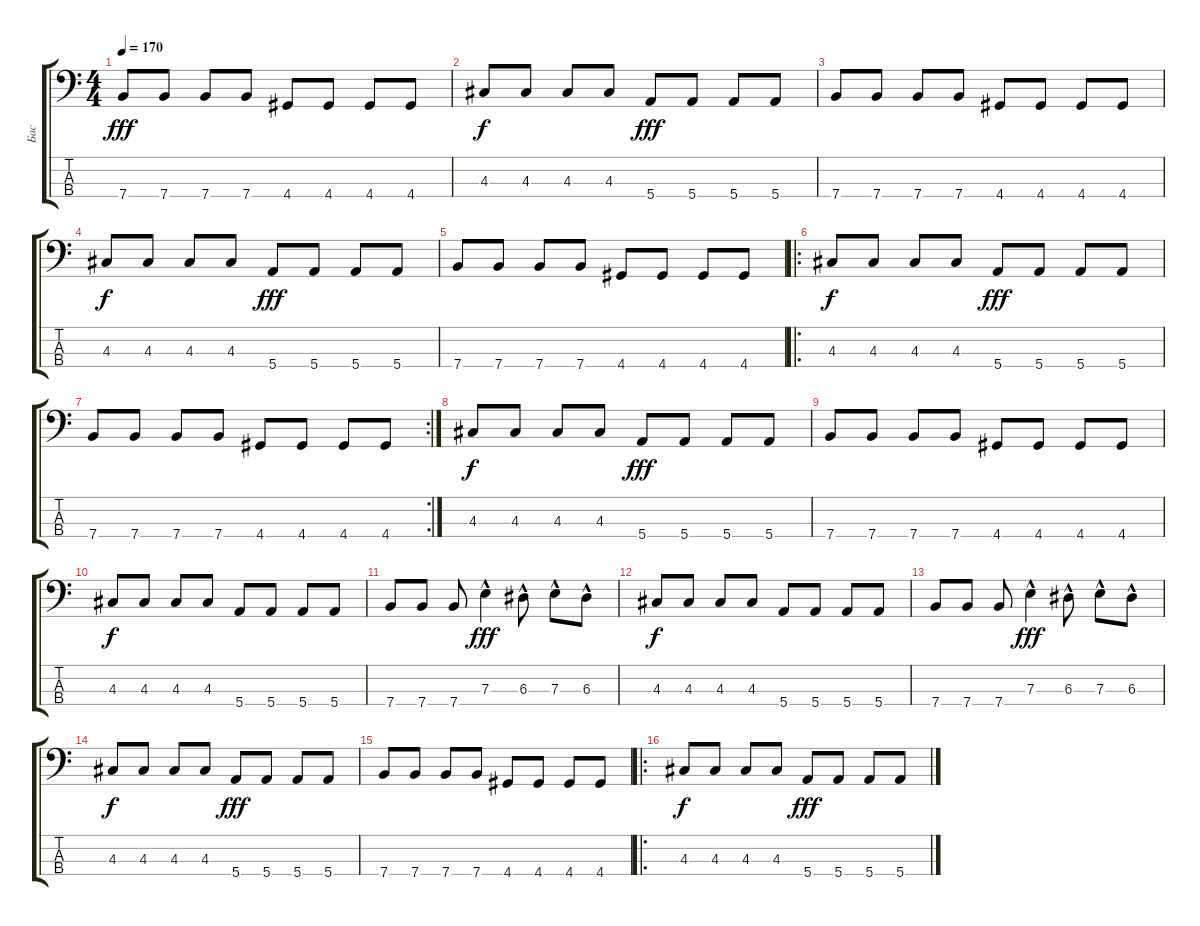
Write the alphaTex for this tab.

\track ("Бас" "Бас") {instrument slapbass1}
\staff {score tabs}
\tuning (G2 D2 A1 E1) {hide}
\ts (4 4)
\tempo 170
\clef f4
\ks c
7.4.8{dy fff} 7.4.8 7.4.8 7.4.8 4.4.8 4.4.8 4.4.8 4.4.8 |
4.3.8{dy f} 4.3.8 4.3.8 4.3.8 5.4.8{dy fff} 5.4.8 5.4.8 5.4.8 |
7.4.8 7.4.8 7.4.8 7.4.8 4.4.8 4.4.8 4.4.8 4.4.8 |
4.3.8{dy f} 4.3.8 4.3.8 4.3.8 5.4.8{dy fff} 5.4.8 5.4.8 5.4.8 |
7.4.8 7.4.8 7.4.8 7.4.8 4.4.8 4.4.8 4.4.8 4.4.8 |
\ro
4.3.8{dy f} 4.3.8 4.3.8 4.3.8 5.4.8{dy fff} 5.4.8 5.4.8 5.4.8 |
\rc 2
7.4.8 7.4.8 7.4.8 7.4.8 4.4.8 4.4.8 4.4.8 4.4.8 |
4.3.8{dy f} 4.3.8 4.3.8 4.3.8 5.4.8{dy fff} 5.4.8 5.4.8 5.4.8 |
7.4.8 7.4.8 7.4.8 7.4.8 4.4.8 4.4.8 4.4.8 4.4.8 |
4.3.8{dy f} 4.3.8 4.3.8 4.3.8 5.4.8 5.4.8 5.4.8 5.4.8 |
7.4.8 7.4.8 7.4.8 7.3{hac}.4{dy fff} 6.3{hac}.8 7.3{hac}.8 6.3{hac}.8 |
4.3.8{dy f} 4.3.8 4.3.8 4.3.8 5.4.8 5.4.8 5.4.8 5.4.8 |
7.4.8 7.4.8 7.4.8 7.3{hac}.4{dy fff} 6.3{hac}.8 7.3{hac}.8 6.3{hac}.8 |
4.3.8{dy f} 4.3.8 4.3.8 4.3.8 5.4.8{dy fff} 5.4.8 5.4.8 5.4.8 |
7.4.8 7.4.8 7.4.8 7.4.8 4.4.8 4.4.8 4.4.8 4.4.8 |
\ro
4.3.8{dy f} 4.3.8 4.3.8 4.3.8 5.4.8{dy fff} 5.4.8 5.4.8 5.4.8
